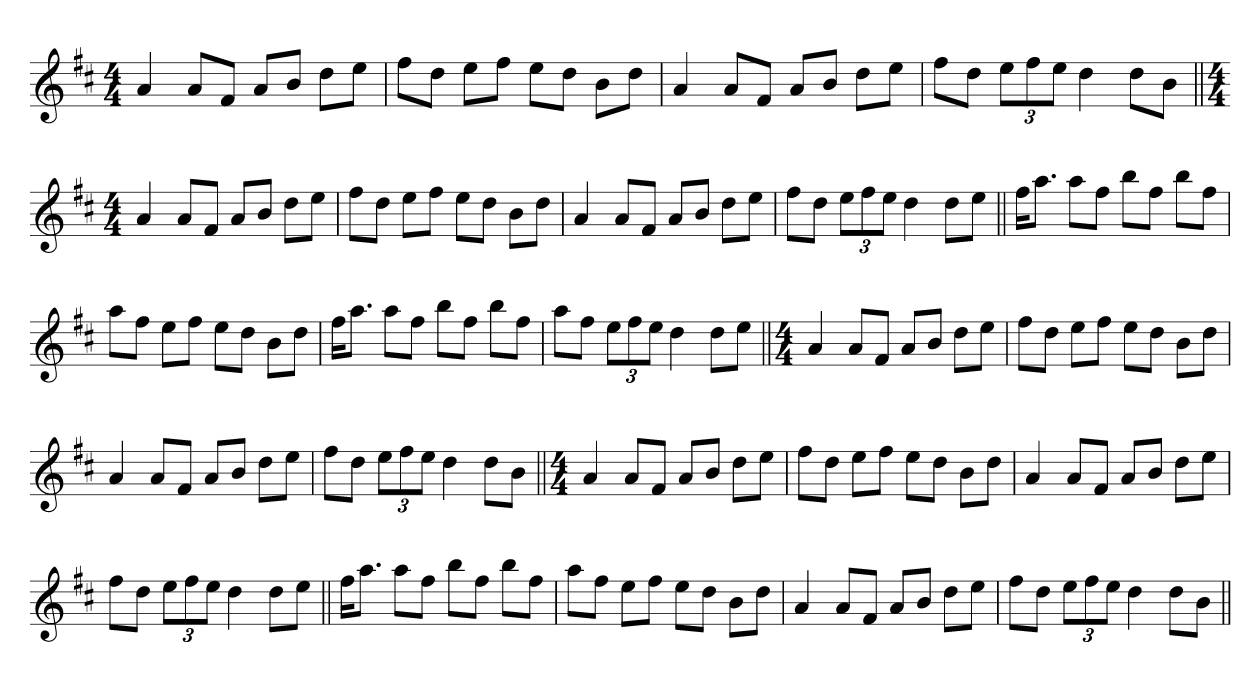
**kern
*part1
*staff1
*clefG2
*k[f#c#]
*D:
*M4/4
=1
4a
8aL
8f#J
8aL
8bJ
8ddL
8eeJ
=
8ff#L
8ddJ
8eeL
8ff#J
8eeL
8ddJ
8bL
8ddJ
=
4a
8aL
8f#J
8aL
8bJ
8ddL
8eeJ
=
8ff#L
8ddJ
12eeL
12ff#
12eeJ
4dd
8ddL
8bJ
=||
*M4/4
4a
8aL
8f#J
8aL
8bJ
8ddL
8eeJ
=
8ff#L
8ddJ
8eeL
8ff#J
8eeL
8ddJ
8bL
8ddJ
=
4a
8aL
8f#J
8aL
8bJ
8ddL
8eeJ
=
8ff#L
8ddJ
12eeL
12ff#
12eeJ
4dd
8ddL
8eeJ
=||
16ff#KL
8.aaJ
8aaL
8ff#J
8bbL
8ff#J
8bbL
8ff#J
=
8aaL
8ff#J
8eeL
8ff#J
8eeL
8ddJ
8bL
8ddJ
=
16ff#KL
8.aaJ
8aaL
8ff#J
8bbL
8ff#J
8bbL
8ff#J
=
8aaL
8ff#J
12eeL
12ff#
12eeJ
4dd
8ddL
8eeJ
=||
*M4/4
4a
8aL
8f#J
8aL
8bJ
8ddL
8eeJ
=
8ff#L
8ddJ
8eeL
8ff#J
8eeL
8ddJ
8bL
8ddJ
=
4a
8aL
8f#J
8aL
8bJ
8ddL
8eeJ
=
8ff#L
8ddJ
12eeL
12ff#
12eeJ
4dd
8ddL
8bJ
=||
*M4/4
4a
8aL
8f#J
8aL
8bJ
8ddL
8eeJ
=
8ff#L
8ddJ
8eeL
8ff#J
8eeL
8ddJ
8bL
8ddJ
=
4a
8aL
8f#J
8aL
8bJ
8ddL
8eeJ
=
8ff#L
8ddJ
12eeL
12ff#
12eeJ
4dd
8ddL
8eeJ
=||
16ff#KL
8.aaJ
8aaL
8ff#J
8bbL
8ff#J
8bbL
8ff#J
=
8aaL
8ff#J
8eeL
8ff#J
8eeL
8ddJ
8bL
8ddJ
=
4a
8aL
8f#J
8aL
8bJ
8ddL
8eeJ
=
8ff#L
8ddJ
12eeL
12ff#
12eeJ
4dd
8ddL
8bJ
=||
*-
